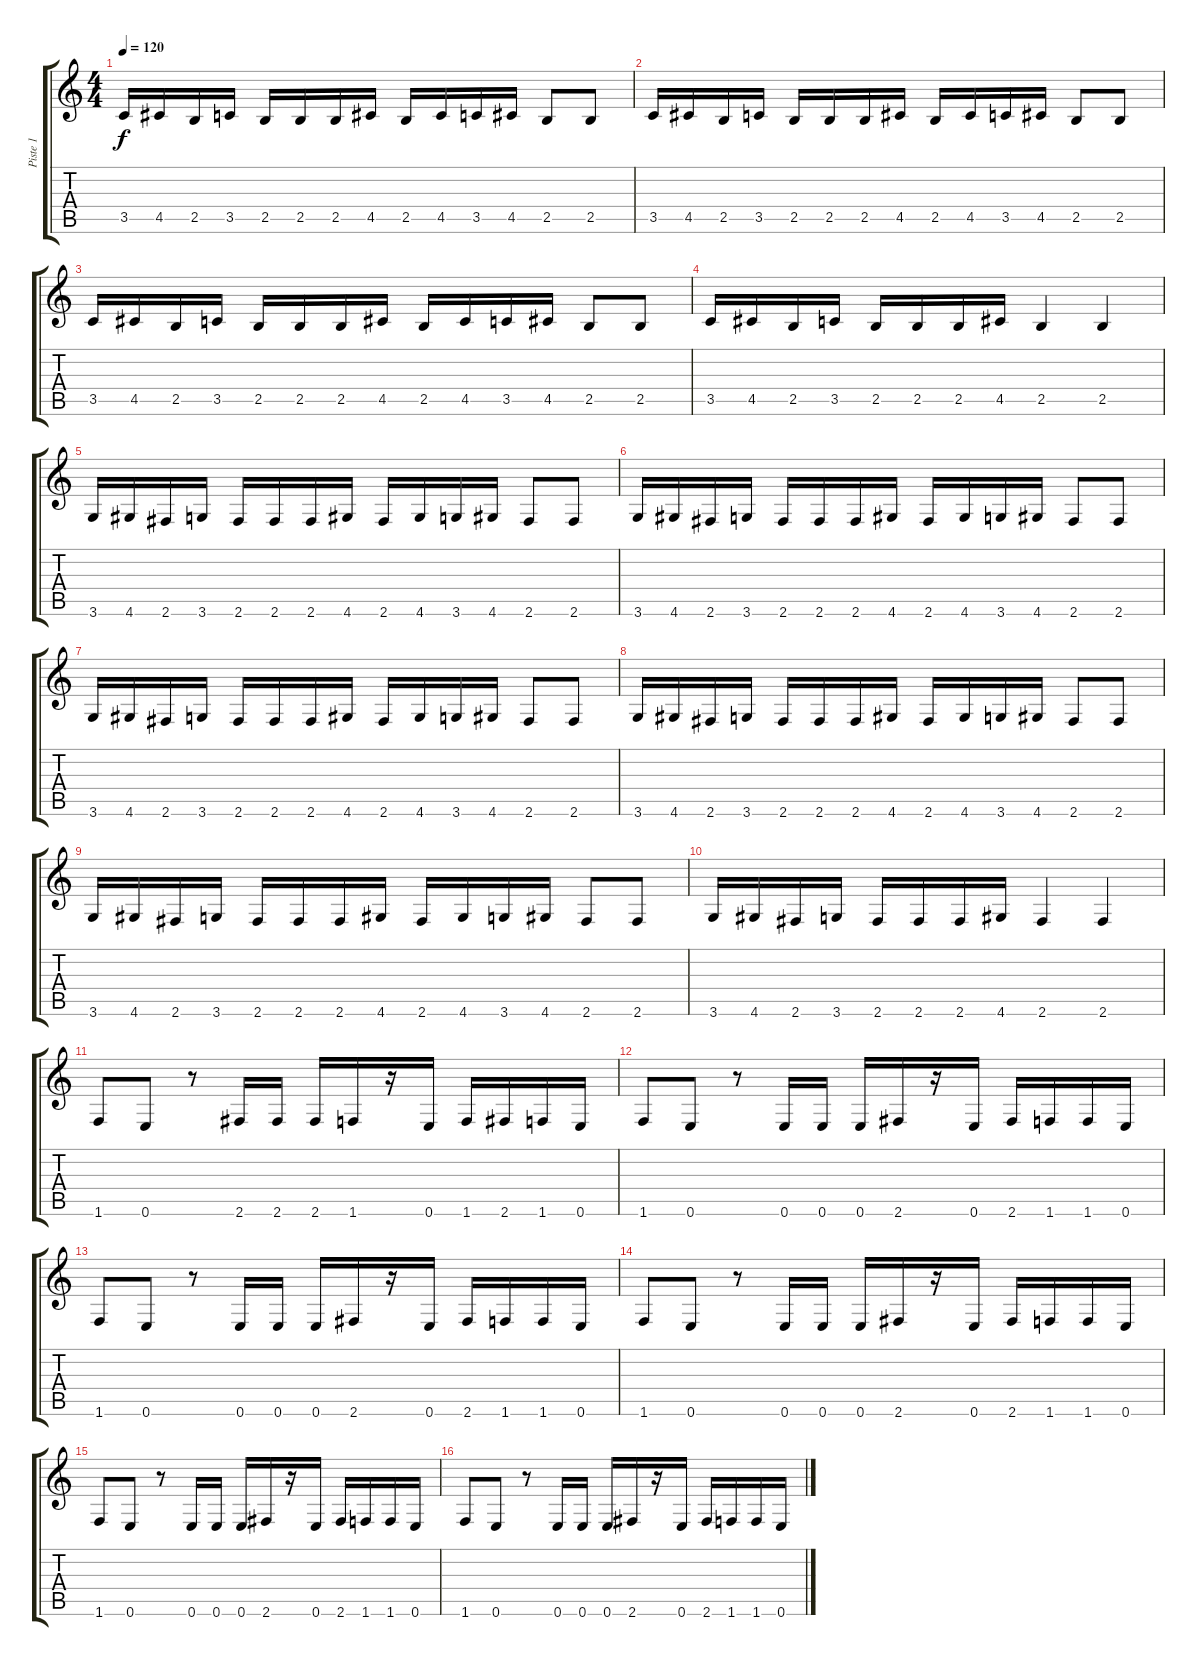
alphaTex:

\track ("Piste 1" "Piste 1") {instrument distortionguitar}
\staff {score tabs}
\tuning (E4 B3 G3 D3 A2 E2) {hide}
\ts (4 4)
\tempo 120
\clef g2
\ks c
3.5.16{dy f instrument distortionguitar} 4.5.16 2.5.16 3.5.16 2.5.16 2.5.16 2.5.16 4.5.16 2.5.16 4.5.16 3.5.16 4.5.16 2.5.8 2.5.8 |
3.5.16 4.5.16 2.5.16 3.5.16 2.5.16 2.5.16 2.5.16 4.5.16 2.5.16 4.5.16 3.5.16 4.5.16 2.5.8 2.5.8 |
3.5.16 4.5.16 2.5.16 3.5.16 2.5.16 2.5.16 2.5.16 4.5.16 2.5.16 4.5.16 3.5.16 4.5.16 2.5.8 2.5.8 |
3.5.16 4.5.16 2.5.16 3.5.16 2.5.16 2.5.16 2.5.16 4.5.16 2.5.4 2.5.4 |
3.6.16 4.6.16 2.6.16 3.6.16 2.6.16 2.6.16 2.6.16 4.6.16 2.6.16 4.6.16 3.6.16 4.6.16 2.6.8 2.6.8 |
3.6.16 4.6.16 2.6.16 3.6.16 2.6.16 2.6.16 2.6.16 4.6.16 2.6.16 4.6.16 3.6.16 4.6.16 2.6.8 2.6.8 |
3.6.16 4.6.16 2.6.16 3.6.16 2.6.16 2.6.16 2.6.16 4.6.16 2.6.16 4.6.16 3.6.16 4.6.16 2.6.8 2.6.8 |
3.6.16 4.6.16 2.6.16 3.6.16 2.6.16 2.6.16 2.6.16 4.6.16 2.6.16 4.6.16 3.6.16 4.6.16 2.6.8 2.6.8 |
3.6.16 4.6.16 2.6.16 3.6.16 2.6.16 2.6.16 2.6.16 4.6.16 2.6.16 4.6.16 3.6.16 4.6.16 2.6.8 2.6.8 |
3.6.16 4.6.16 2.6.16 3.6.16 2.6.16 2.6.16 2.6.16 4.6.16 2.6.4 2.6.4 |
1.6.8 0.6.8 r.8 2.6.16 2.6.16 2.6.16 1.6.16 r.16 0.6.16 1.6.16 2.6.16 1.6.16 0.6.16 |
1.6.8 0.6.8 r.8 0.6.16 0.6.16 0.6.16 2.6.16 r.16 0.6.16 2.6.16 1.6.16 1.6.16 0.6.16 |
1.6.8 0.6.8 r.8 0.6.16 0.6.16 0.6.16 2.6.16 r.16 0.6.16 2.6.16 1.6.16 1.6.16 0.6.16 |
1.6.8 0.6.8 r.8 0.6.16 0.6.16 0.6.16 2.6.16 r.16 0.6.16 2.6.16 1.6.16 1.6.16 0.6.16 |
1.6.8 0.6.8 r.8 0.6.16 0.6.16 0.6.16 2.6.16 r.16 0.6.16 2.6.16 1.6.16 1.6.16 0.6.16 |
1.6.8 0.6.8 r.8 0.6.16 0.6.16 0.6.16 2.6.16 r.16 0.6.16 2.6.16 1.6.16 1.6.16 0.6.16
